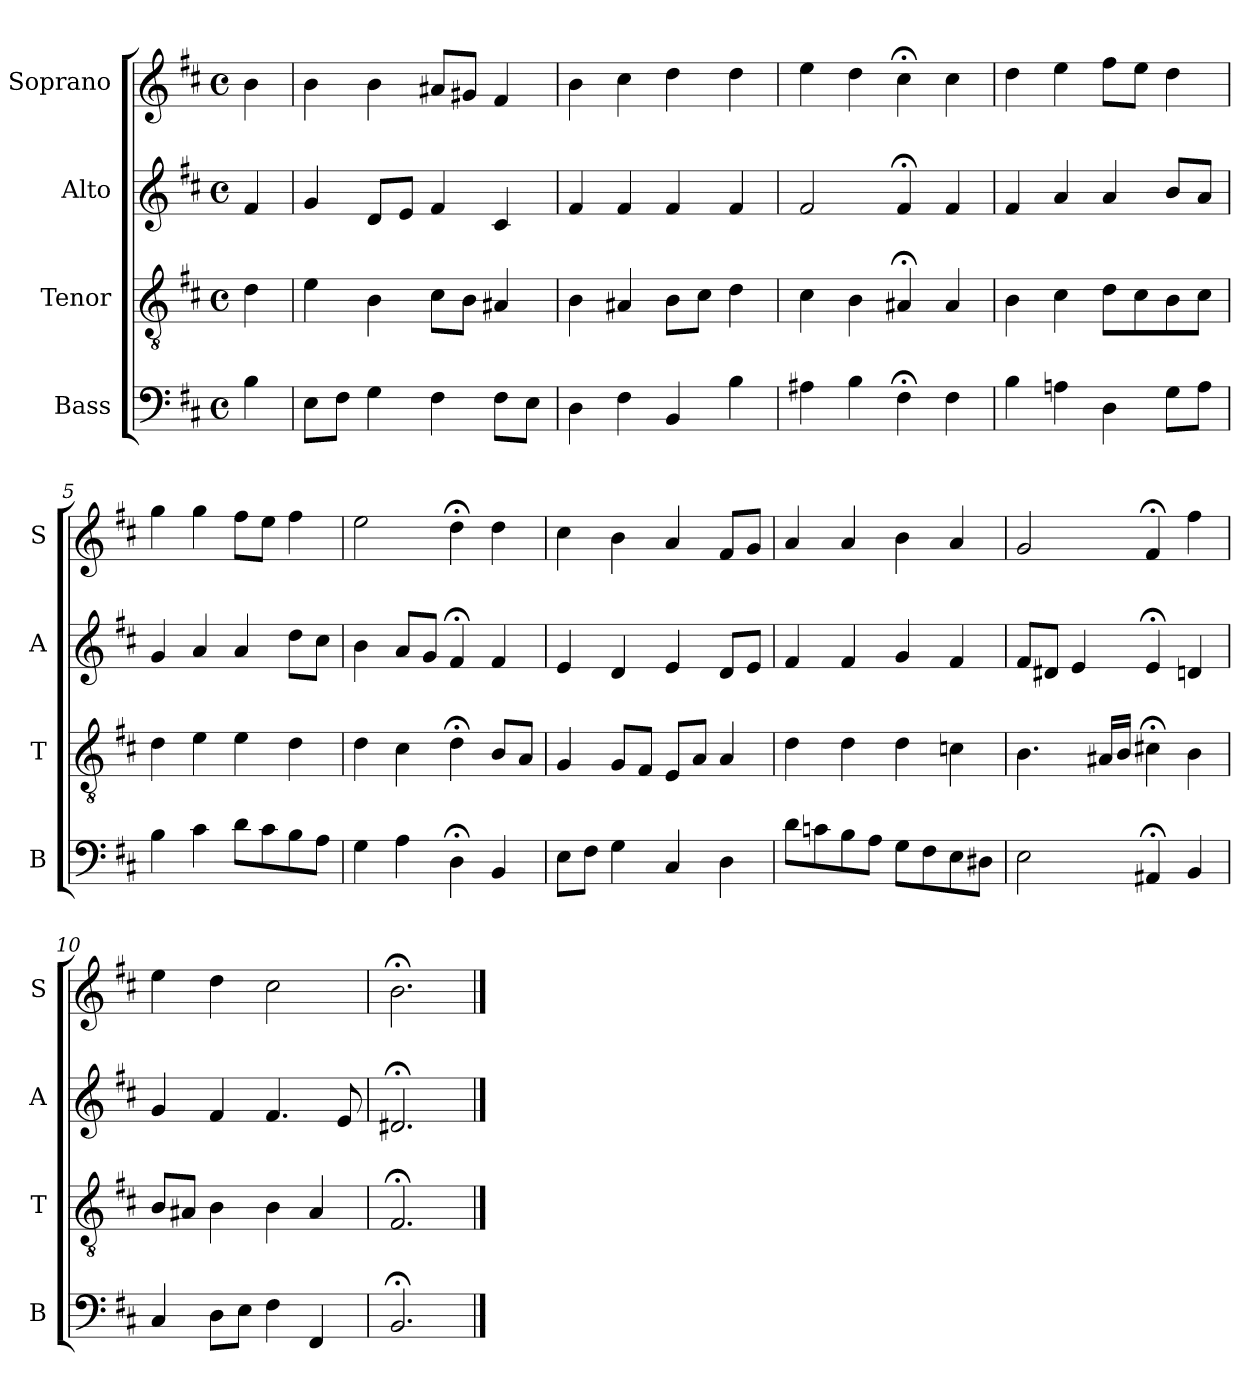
**kern	**kern	**kern	**kern
*part4	*part3	*part2	*part1
*staff4	*staff3	*staff2	*staff1
*I"Bass	*I"Tenor	*I"Alto	*I"Soprano
*I'B	*I'T	*I'A	*I'S
*clefF4	*clefGv2	*clefG2	*clefG2
*k[f#c#]	*k[f#c#]	*k[f#c#]	*k[f#c#]
*b:	*b:	*b:	*b:
*M4/4	*M4/4	*M4/4	*M4/4
*met(c)	*met(c)	*met(c)	*met(c)
*MM100	*MM100	*MM100	*MM100
=	=	=	=
4B	4d	4f#	4b
=1	=1	=1	=1
8EL	4e	4g	4b
8F#J	.	.	.
4G	4B	8dL	4b
.	.	8eJ	.
4F#	8c#L	4f#	8a#XL
.	8BJ	.	8g#XJ
8F#L	4A#X	4c#	4f#
8EJ	.	.	.
=2	=2	=2	=2
4D	4B	4f#	4b
4F#	4A#X	4f#	4cc#
4BB	8BL	4f#	4dd
.	8c#J	.	.
4B	4d	4f#	4dd
=3	=3	=3	=3
4A#Xi	4c#i	2f#i	4eei
4B	4B	.	4dd
4F#;<	4A#X;<	4f#;<	4cc#;<
4F#	4A#	4f#	4cc#
=4	=4	=4	=4
4B	4B	4f#	4dd
4An	4c#	4a	4ee
4D	8dL	4a	8ff#L
.	8c#	.	8eeJ
8GL	8B	8bL	4dd
8AJ	8c#J	8aJ	.
=5	=5	=5	=5
4B	4d	4g	4gg
4c#i	4ei	4ai	4ggi
8dL	4e	4a	8ff#L
8c#	.	.	8eeJ
8B	4d	8ddL	4ff#
8AJ	.	8cc#J	.
=6	=6	=6	=6
4G	4d	4b	2ee
4A	4c#	8aL	.
.	.	8gJ	.
4D;<	4d;<	4f#;<	4dd;<
4BB	8BL	4f#	4dd
.	8AJ	.	.
=7	=7	=7	=7
8EL	4G	4e	4cc#
8F#J	.	.	.
4G	8GL	4d	4b
.	8F#J	.	.
4C#	8EL	4e	4a
.	8AJ	.	.
4D	4A	8dL	8f#L
.	.	8eJ	8gJ
=8	=8	=8	=8
8dL	4d	4f#	4a
8cn	.	.	.
8B	4d	4f#	4a
8AJ	.	.	.
8GL	4d	4g	4b
8F#	.	.	.
8E	4cn	4f#	4a
8D#XJ	.	.	.
=9	=9	=9	=9
2E	4.B	8f#L	2g
.	.	8d#XJ	.
.	.	4e	.
.	16A#XLL	.	.
.	16BJJ	.	.
4AA#X;<i	4c#X;<i	4e;<i	4f#;<i
4BB	4B	4dn	4ff#
=10	=10	=10	=10
4C#	8BL	4g	4ee
.	8A#XJ	.	.
8DL	4B	4f#	4dd
8EJ	.	.	.
4F#	4B	4.f#	2cc#
4FF#	4A#	.	.
.	.	8e	.
=11	=11	=11	=11
2.BB;<	2.F#;<	2.d#X;<	2.b;<
==	==	==	==
*-	*-	*-	*-
